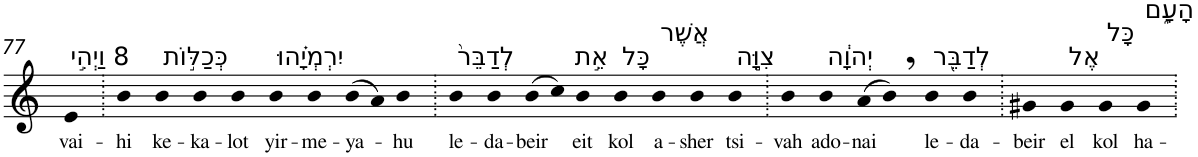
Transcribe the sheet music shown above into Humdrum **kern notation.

**kern	**text
*part1	*part1
*staff1	*staff1
*I"Piano	*
*I'Pno	*
!!LO:PB:g=z
*clefG2	*
*k[]	*
=77	=77
!LO:TX:a:t=8 וַיְהִ֣י	!
!	!LO:LY:b
4e	vai-
=78.	=78.
!	!LO:LY:b
4b	-hi
!LO:TX:a:t=כְּכַלּ֣וֹת	!
!	!LO:LY:b
4b	ke-
!	!LO:LY:b
4b	-ka-
!	!LO:LY:b
4b	-lot
!LO:TX:a:t=יִרְמְיָ֗הוּ	!
!	!LO:LY:b
4b	yir-
!	!LO:LY:b
4b	-me-
!	!LO:LY:b
(>8b	-ya-
8a)	.
!	!LO:LY:b
4b	-hu
=79.	=79.
!LO:TX:a:t=לְדַבֵּר֙	!
!	!LO:LY:b
4b	le-
!	!LO:LY:b
4b	-da-
!	!LO:LY:b
(>8b	-beir
8cc)	.
!LO:TX:a:t=אֵ֣ת	!
!	!LO:LY:b
4b	eit
!LO:TX:a:t=כָּל	!
!	!LO:LY:b
4b	kol
!LO:TX:a:t=אֲשֶׁר	!
!	!LO:LY:b
4b	a-
!	!LO:LY:b
4b	-sher
!LO:TX:a:t=צִוָּ֣ה	!
!	!LO:LY:b
4b	tsi-
=80.	=80.
!	!LO:LY:b
4b	-vah
!LO:TX:a:t=יְהוָ֔ה	!
!	!LO:LY:b
4b	ado-
!	!LO:LY:b
(>8a	-nai
8b,)	.
!LO:TX:a:t=לְדַבֵּ֖ר	!
!	!LO:LY:b
4b	le-
!	!LO:LY:b
4b	-da-
=81.	=81.
!	!LO:LY:b
4g#X	-beir
!LO:TX:a:t=אֶל	!
!	!LO:LY:b
4g#	el
!LO:TX:a:t=כָּל	!
!	!LO:LY:b
4g#	kol
!LO:TX:a:t=הָעָ֑ם	!
!	!LO:LY:b
4g#	ha-
=.	=.
*-	*-
